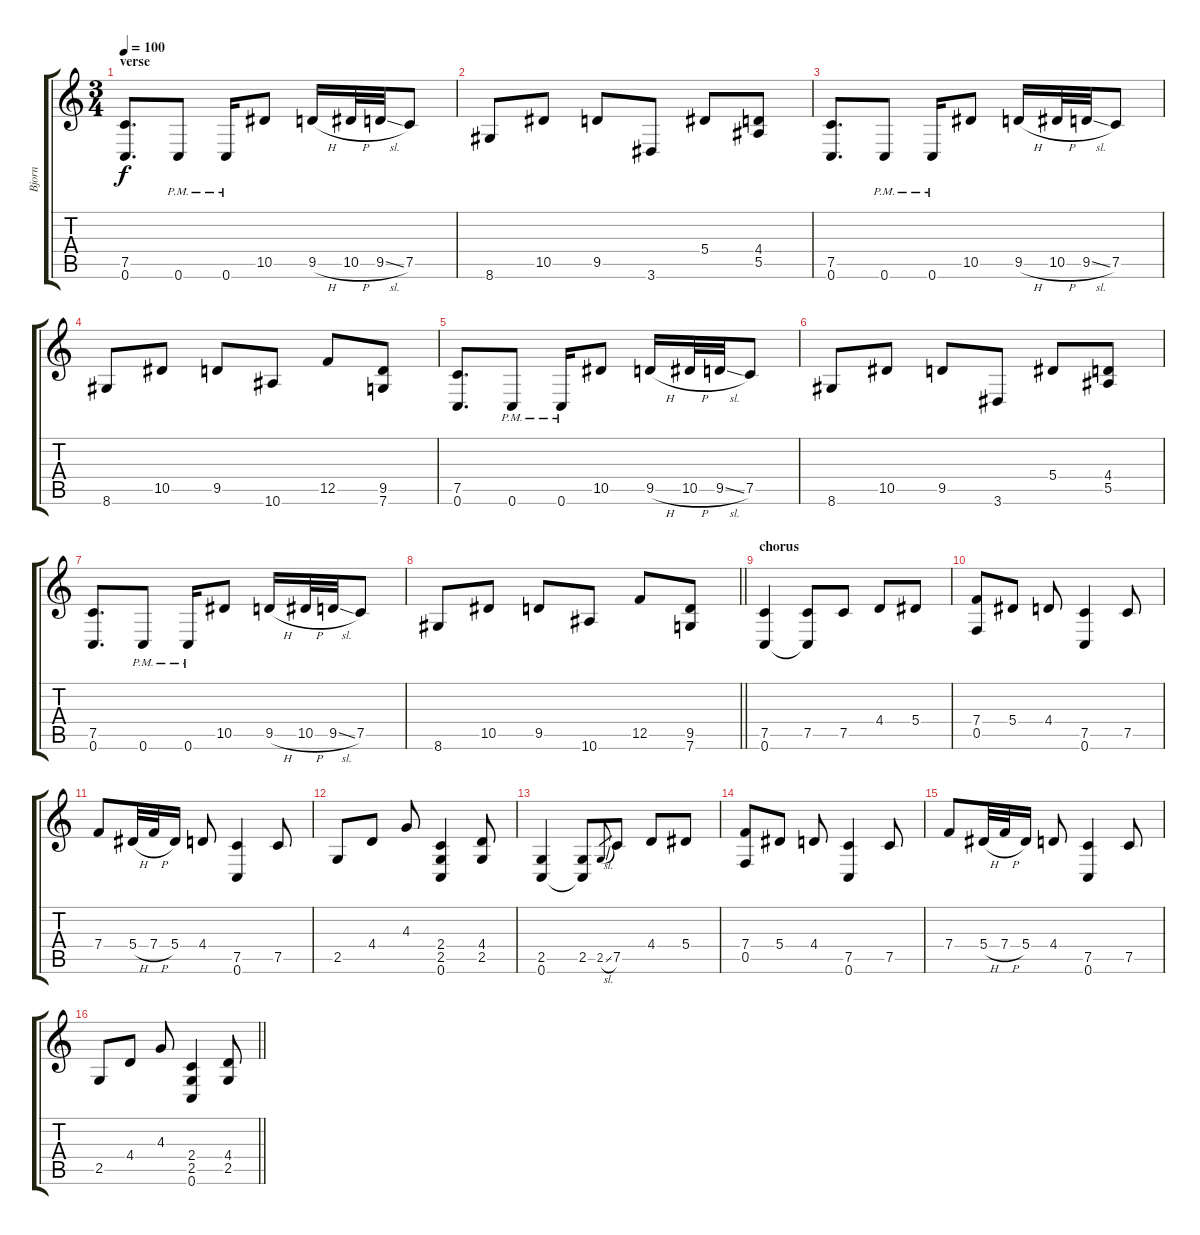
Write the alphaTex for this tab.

\track ("Bjorn" "Bjorn") {instrument distortionguitar}
\staff {score tabs}
\tuning (C4 G3 Eb3 Bb2 F2 C2) {hide}
\ts (3 4)
\section ("" "verse")
\tempo 100
\clef g2
\ks c
(7.5 0.6).8{d dy f} 0.6{pm}.8 0.6{pm}.16 10.5.8 9.5{h}.16 10.5{h}.32 9.5{sl}.32 7.5.8 |
8.6.8 10.5.8 9.5.8 3.6.8 5.4.8 (4.4 5.5).8 |
(7.5 0.6).8{d} 0.6{pm}.8 0.6{pm}.16 10.5.8 9.5{h}.16 10.5{h}.32 9.5{sl}.32 7.5.8 |
8.6.8 10.5.8 9.5.8 10.6.8 12.5.8 (9.5 7.6).8 |
(7.5 0.6).8{d} 0.6{pm}.8 0.6{pm}.16 10.5.8 9.5{h}.16 10.5{h}.32 9.5{sl}.32 7.5.8 |
8.6.8 10.5.8 9.5.8 3.6.8 5.4.8 (4.4 5.5).8 |
(7.5 0.6).8{d} 0.6{pm}.8 0.6{pm}.16 10.5.8 9.5{h}.16 10.5{h}.32 9.5{sl}.32 7.5.8 |
\barLineRight lightlight
8.6.8 10.5.8 9.5.8 10.6.8 12.5.8 (9.5 7.6).8 |
\section ("" "chorus")
(7.5 0.6).4 (7.5 0.6{t}).8 7.5.8 4.4.8 5.4.8 |
(7.4 0.5).8 5.4.8 4.4.8 (7.5 0.6).4 7.5.8 |
7.4.8 5.4{h}.32 7.4{h}.32 5.4.16 4.4.8 (7.5 0.6).4 7.5.8 |
2.5.8 4.4.8 4.3.8 (2.4 2.5 0.6).4 (4.4 2.5).8 |
(2.5 0.6).4 (2.5 0.6{t}).8 2.5{sl}.8{gr} 7.5.8 4.4.8 5.4.8 |
(7.4 0.5).8 5.4.8 4.4.8 (7.5 0.6).4 7.5.8 |
7.4.8 5.4{h}.32 7.4{h}.32 5.4.16 4.4.8 (7.5 0.6).4 7.5.8 |
\barLineRight lightlight
2.5.8 4.4.8 4.3.8 (2.4 2.5 0.6).4 (4.4 2.5).8
